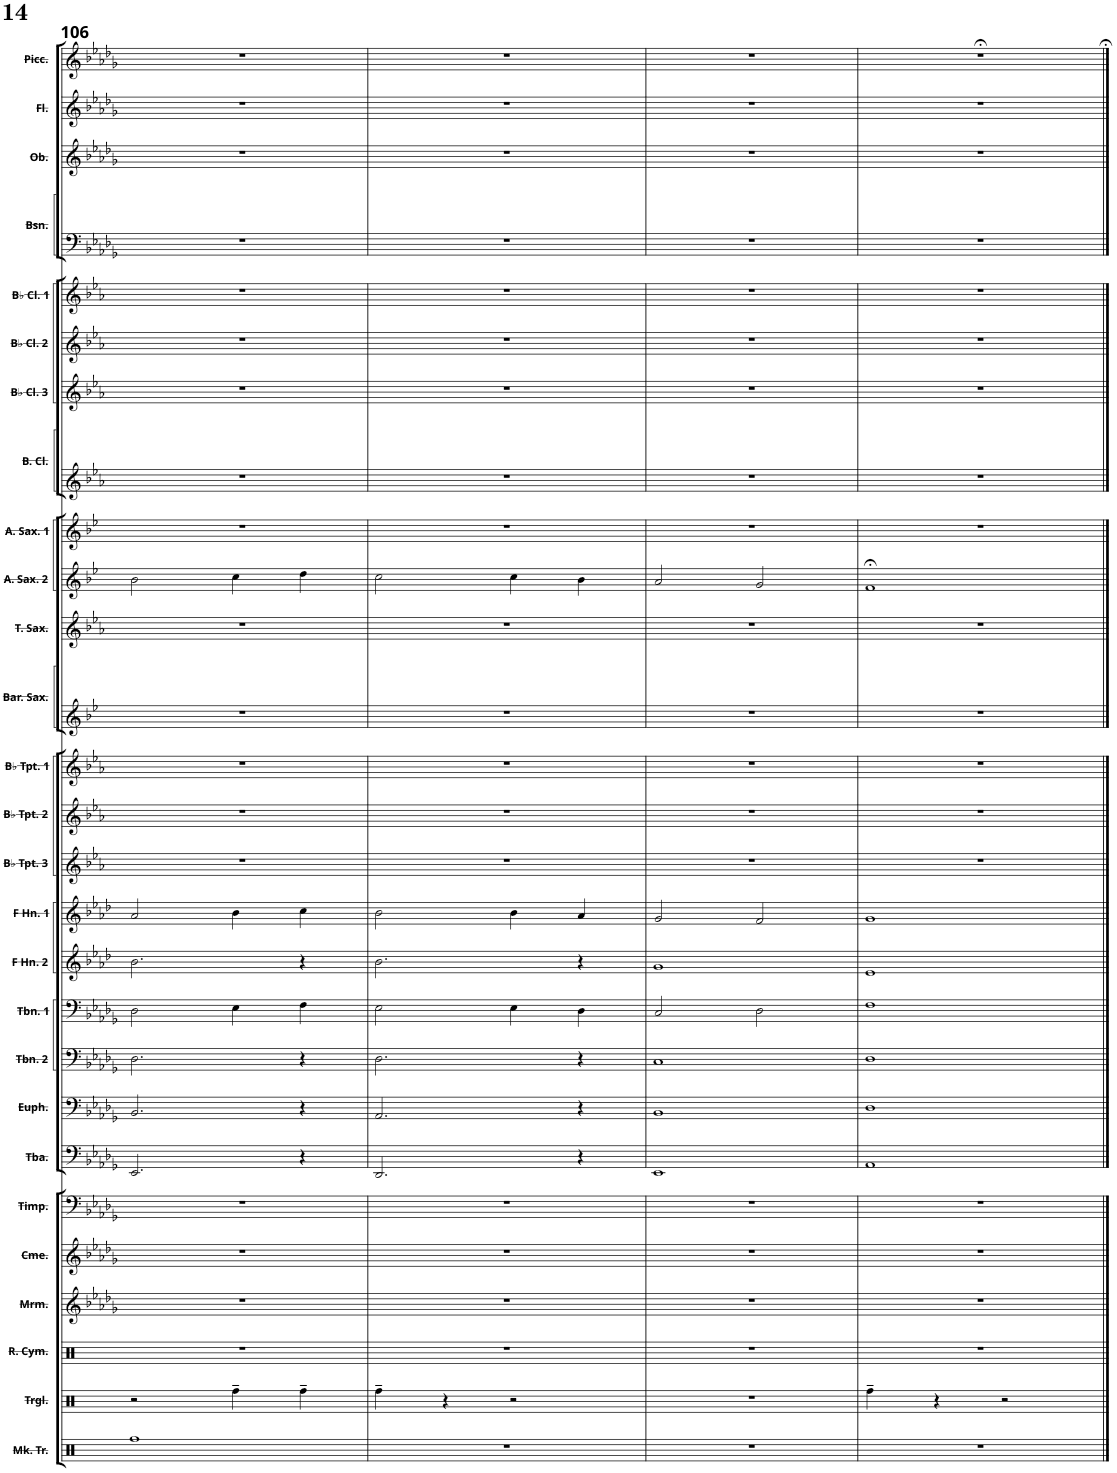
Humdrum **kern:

**kern	**kern	**kern	**kern	**kern	**kern	**kern	**kern	**kern	**kern	**kern	**kern	**kern	**kern	**kern	**kern	**kern	**kern	**kern	**kern	**kern	**kern	**kern	**kern	**kern	**kern	**kern	**kern	**kern	**kern
*part27	*part26	*part25	*part24	*part23	*part22	*part21	*part20	*part19	*part18	*part17	*part16	*part15	*part14	*part13	*part12	*part12	*part11	*part10	*part9	*part8	*part8	*part7	*part6	*part5	*part4	*part4	*part3	*part2	*part1
*staff30	*staff29	*staff28	*staff27	*staff26	*staff25	*staff24	*staff23	*staff22	*staff21	*staff20	*staff19	*staff18	*staff17	*staff16	*staff15	*staff14	*staff13	*staff12	*staff11	*staff10	*staff9	*staff8	*staff7	*staff6	*staff5	*staff4	*staff3	*staff2	*staff1
*I"Percussion 2	*I"Percussion 1	*I"Snare Drum	*I"Marimba	*I"Glockenspiel	*I"Timpani	*I"Tuba	*I"Euphonium	*I"Trombone 2	*I"Trombone 1	*I"F Horn 2	*I"F Horn 1	*I"Bb Trumpet 3	*I"Bb Trumpet 2	*I"Bb Trumpet 1	*I"Baritone Saxophone	*	*I"Tenor Saxophone	*I"Alto Saxophone 2	*I"Alto Saxophone 1	*I"Bass Clarinet	*	*I"Bb Clarinet 3	*I"Bb Clarinet 2	*I"Bb Clarinet 1	*I"Bassoon	*	*I"Oboe	*I"Flute	*I"Piccolo
*I'Perc. 2	*I'Perc. 1	*I'SD	*I'Mrm.	*I'Glk.	*I'Timp.	*I'Tba.	*I'Euph.	*I'Tbn. 2	*I'Tbn. 1	*I'F Hn. 2	*I'F Hn. 1	*I'Bb Tpt. 3	*I'Bb Tpt. 2	*I'Bb Tpt. 1	*I'Bar. Sax.	*	*I'T. Sax.	*I'A. Sax. 2	*I'A. Sax. 1	*I'B. Cl.	*	*I'Bb Cl. 3	*I'Bb Cl. 2	*I'Bb Cl. 1	*I'Bsn.	*	*I'Ob.	*I'Fl.	*I'Picc.
!!LO:PB:g=z
*clefX	*clefX	*clefX	*clefG2	*clefG2	*clefF4	*clefF4	*clefF4	*clefF4	*clefF4	*clefG2	*clefG2	*clefG2	*clefG2	*clefG2	*clefG2	*clefG2	*clefG2	*clefG2	*clefG2	*clefG2	*clefG2	*clefG2	*clefG2	*clefG2	*clefF4	*clefF4	*clefG2	*clefG2	*clefG2
*	*	*	*	*Trd-14c-24	*	*	*	*	*	*Trd4c7	*Trd4c7	*Trd1c2	*Trd1c2	*Trd1c2	*Trd12c21	*Trd12c21	*Trd8c14	*Trd5c9	*Trd5c9	*Trd8c14	*Trd8c14	*Trd1c2	*Trd1c2	*Trd1c2	*	*	*	*	*Trd-7c-12
*k[]	*k[]	*k[b-e-a-d-g-]	*k[b-e-a-d-g-]	*k[b-e-a-d-g-]	*k[b-e-a-d-g-]	*k[b-e-a-d-g-]	*k[b-e-a-d-g-]	*k[b-e-a-d-g-]	*k[b-e-a-d-g-]	*k[b-e-a-d-]	*k[b-e-a-d-]	*k[b-e-a-]	*k[b-e-a-]	*k[b-e-a-]	*k[b-e-]	*k[b-e-]	*k[b-e-a-]	*k[b-e-]	*k[b-e-]	*k[b-e-a-]	*k[b-e-a-]	*k[b-e-a-]	*k[b-e-a-]	*k[b-e-a-]	*k[b-e-a-d-g-]	*k[b-e-a-d-g-]	*k[b-e-a-d-g-]	*k[b-e-a-d-g-]	*k[b-e-a-d-g-]
*M4/4	*M4/4	*M4/4	*M4/4	*M4/4	*M4/4	*M4/4	*M4/4	*M4/4	*M4/4	*M4/4	*M4/4	*M4/4	*M4/4	*M4/4	*M4/4	*M4/4	*M4/4	*M4/4	*M4/4	*M4/4	*M4/4	*M4/4	*M4/4	*M4/4	*M4/4	*M4/4	*M4/4	*M4/4	*M4/4
=106	=106	=106	=106	=106	=106	=106	=106	=106	=106	=106	=106	=106	=106	=106	=106	=106	=106	=106	=106	=106	=106	=106	=106	=106	=106	=106	=106	=106	=106
1Rff	2r	1r	1r	1r	1r	2.EE-/	2.BB-/	2.D-\	2D-\	2.b-\	2a-/	1r	1r	1r	1r	1r	1r	2b-\	1r	1r	1r	1r	1r	1r	1r	1r	1r	1r	1r
.	4Rff~\	.	.	.	.	.	.	.	4E-\	.	4b-\	.	.	.	.	.	.	4cc\	.	.	.	.	.	.	.	.	.	.	.
.	4Rff~\	.	.	.	.	4r	4r	4r	4F\	4r	4cc\	.	.	.	.	.	.	4dd\	.	.	.	.	.	.	.	.	.	.	.
=107	=107	=107	=107	=107	=107	=107	=107	=107	=107	=107	=107	=107	=107	=107	=107	=107	=107	=107	=107	=107	=107	=107	=107	=107	=107	=107	=107	=107	=107
1r	4Rff~\	1r	1r	1r	1r	2.DD-/	2.AA-/	2.D-\	2E-\	2.b-\	2b-\	1r	1r	1r	1r	1r	1r	2cc\	1r	1r	1r	1r	1r	1r	1r	1r	1r	1r	1r
.	4r	.	.	.	.	.	.	.	.	.	.	.	.	.	.	.	.	.	.	.	.	.	.	.	.	.	.	.	.
.	2r	.	.	.	.	.	.	.	4E-\	.	4b-\	.	.	.	.	.	.	4cc\	.	.	.	.	.	.	.	.	.	.	.
.	.	.	.	.	.	4r	4r	4r	4D-\	4r	4a-/	.	.	.	.	.	.	4b-\	.	.	.	.	.	.	.	.	.	.	.
=108	=108	=108	=108	=108	=108	=108	=108	=108	=108	=108	=108	=108	=108	=108	=108	=108	=108	=108	=108	=108	=108	=108	=108	=108	=108	=108	=108	=108	=108
1r	1r	1r	1r	1r	1r	1EE-	1BB-	1C	2C/	1g	2g/	1r	1r	1r	1r	1r	1r	2a/	1r	1r	1r	1r	1r	1r	1r	1r	1r	1r	1r
.	.	.	.	.	.	.	.	.	2D-\	.	2f/	.	.	.	.	.	.	2g/	.	.	.	.	.	.	.	.	.	.	.
=109	=109	=109	=109	=109	=109	=109	=109	=109	=109	=109	=109	=109	=109	=109	=109	=109	=109	=109	=109	=109	=109	=109	=109	=109	=109	=109	=109	=109	=109
1r	4Rff~\	1r	1r	1r	1r	1AA-	1D-	1D-	1F	1e-	1g	1r	1r	1r	1r	1r	1r	1f;<	1r	1r	1r	1r	1r	1r	1r	1r	1r	1r	1r;<
.	4r	.	.	.	.	.	.	.	.	.	.	.	.	.	.	.	.	.	.	.	.	.	.	.	.	.	.	.	.
.	2r	.	.	.	.	.	.	.	.	.	.	.	.	.	.	.	.	.	.	.	.	.	.	.	.	.	.	.	.
==	==	==	==	==	==	==	==	==	==	==	==	==	==	==	==	==	==	==	==	==	==	==	==	==	==	==	==	==	==
*-	*-	*-	*-	*-	*-	*-	*-	*-	*-	*-	*-	*-	*-	*-	*-	*-	*-	*-	*-	*-	*-	*-	*-	*-	*-	*-	*-	*-	*-
